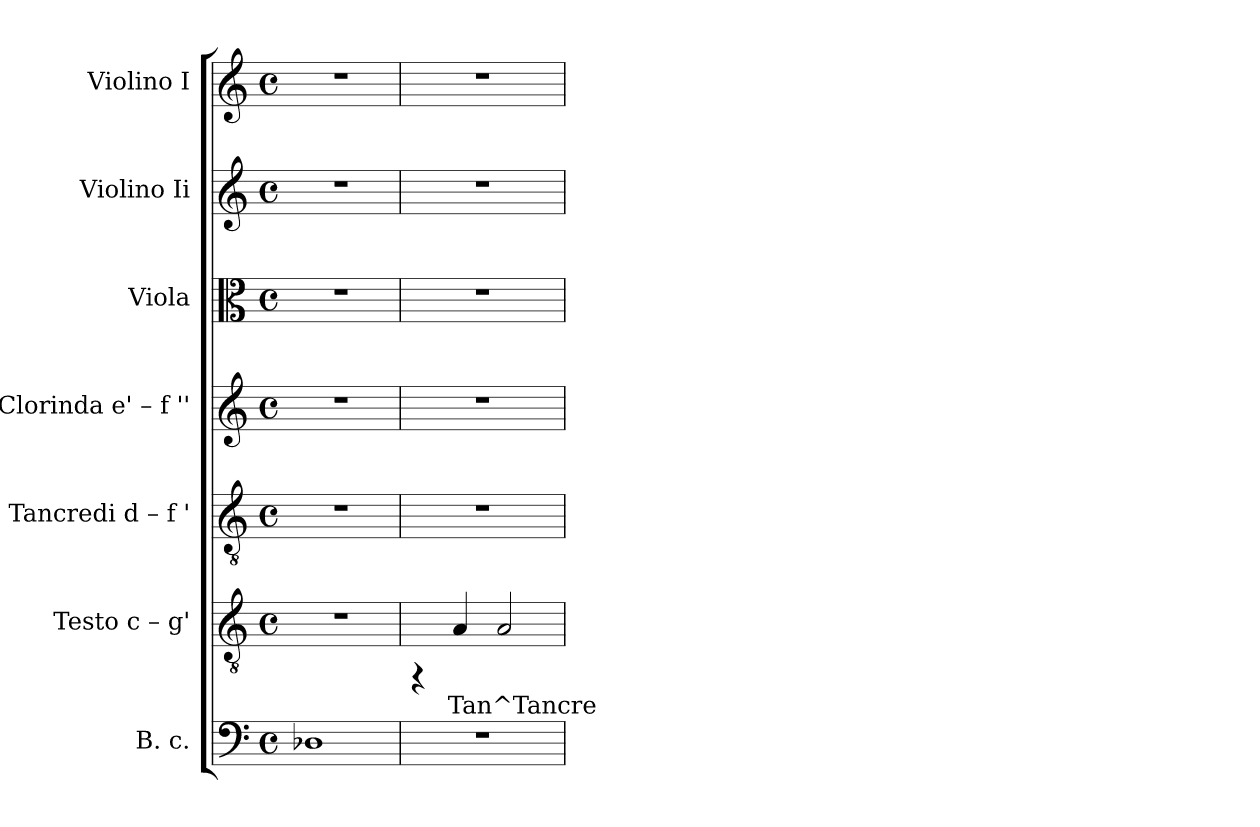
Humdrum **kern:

**kern	**kern	**text	**kern	**kern	**kern	**kern	**kern
*part7	*part6	*part6	*part5	*part4	*part3	*part2	*part1
*staff7	*staff6	*staff6	*staff5	*staff4	*staff3	*staff2	*staff1
*I"B. c.	*I"Testo  c – g'	*	*I"Tancredi  d – f '	*I"Clorinda  e' – f ''	*I"Viola	*I"Violino Ii	*I"Violino I
!!LO:PB:g=z
*stria5	*stria5	*	*stria5	*stria5	*stria5	*stria5	*stria5
*clefF4	*clefGv2	*	*clefGv2	*clefG2	*clefC3	*clefG2	*clefG2
*k[]	*k[]	*	*k[]	*k[]	*k[]	*k[]	*k[]
*C:	*C:	*	*C:	*C:	*C:	*C:	*C:
*M4/4	*M4/4	*	*M4/4	*M4/4	*M4/4	*M4/4	*M4/4
*met(c)	*met(c)	*	*met(c)	*met(c)	*met(c)	*met(c)	*met(c)
=1	=1	=1	=1	=1	=1	=1	=1
1D-	1r	.	1r	1r	1r	1r	1r
=2	=2	=2	=2	=2	=2	=2	=2
1r	4rFF	.	1r	1r	1r	1r	1r
!	!	!LO:LY:b:rj	!	!	!	!	!
.	4A/	Tan^Tancre-	.	.	.	.	.
!	!	!LO:LY:b:rj	!	!	!	!	!
.	2A/	--	.	.	.	.	.
=	=	=	=	=	=	=	=
*-	*-	*-	*-	*-	*-	*-	*-
